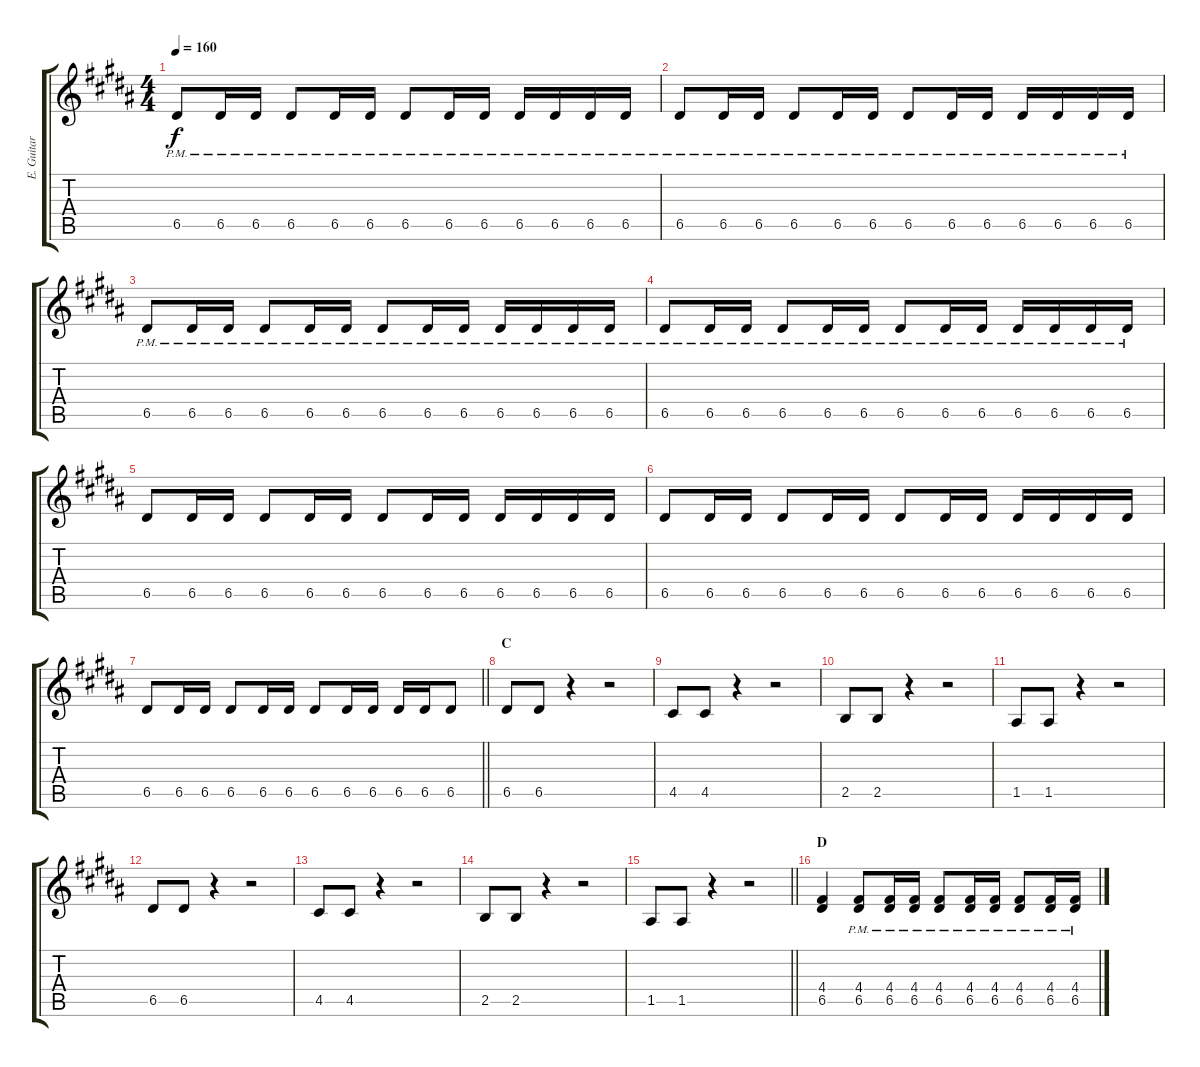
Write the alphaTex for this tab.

\track ("E. Guitar IV" "E. Guitar ") {instrument overdrivenguitar}
\staff {score tabs}
\tuning (E4 B3 G3 D3 A2 E2) {hide}
\ts (4 4)
\tempo 160
\clef g2
\ks b
6.5{pm}.8{dy f} 6.5{pm}.16 6.5{pm}.16 6.5{pm}.8 6.5{pm}.16 6.5{pm}.16 6.5{pm}.8 6.5{pm}.16 6.5{pm}.16 6.5{pm}.16 6.5{pm}.16 6.5{pm}.16 6.5{pm}.16 |
6.5{pm}.8 6.5{pm}.16 6.5{pm}.16 6.5{pm}.8 6.5{pm}.16 6.5{pm}.16 6.5{pm}.8 6.5{pm}.16 6.5{pm}.16 6.5{pm}.16 6.5{pm}.16 6.5{pm}.16 6.5{pm}.16 |
6.5{pm}.8 6.5{pm}.16 6.5{pm}.16 6.5{pm}.8 6.5{pm}.16 6.5{pm}.16 6.5{pm}.8 6.5{pm}.16 6.5{pm}.16 6.5{pm}.16 6.5{pm}.16 6.5{pm}.16 6.5{pm}.16 |
6.5{pm}.8 6.5{pm}.16 6.5{pm}.16 6.5{pm}.8 6.5{pm}.16 6.5{pm}.16 6.5{pm}.8 6.5{pm}.16 6.5{pm}.16 6.5{pm}.16 6.5{pm}.16 6.5{pm}.16 6.5{pm}.16 |
6.5.8 6.5.16 6.5.16 6.5.8 6.5.16 6.5.16 6.5.8 6.5.16 6.5.16 6.5.16 6.5.16 6.5.16 6.5.16 |
6.5.8 6.5.16 6.5.16 6.5.8 6.5.16 6.5.16 6.5.8 6.5.16 6.5.16 6.5.16 6.5.16 6.5.16 6.5.16 |
\barLineRight lightlight
6.5.8 6.5.16 6.5.16 6.5.8 6.5.16 6.5.16 6.5.8 6.5.16 6.5.16 6.5.16 6.5.16 6.5.8 |
\section ("" "C")
6.5.8 6.5.8 r.4 r.2 |
4.5.8 4.5.8 r.4 r.2 |
2.5.8 2.5.8 r.4 r.2 |
1.5.8 1.5.8 r.4 r.2 |
6.5.8 6.5.8 r.4 r.2 |
4.5.8 4.5.8 r.4 r.2 |
2.5.8 2.5.8 r.4 r.2 |
\barLineRight lightlight
1.5.8 1.5.8 r.4 r.2 |
\section ("" "D")
(4.4 6.5).4 (4.4{pm} 6.5{pm}).8 (4.4{pm} 6.5{pm}).16 (4.4{pm} 6.5{pm}).16 (4.4{pm} 6.5{pm}).8 (4.4{pm} 6.5{pm}).16 (4.4{pm} 6.5{pm}).16 (4.4{pm} 6.5{pm}).8 (4.4{pm} 6.5{pm}).16 (4.4{pm} 6.5{pm}).16
